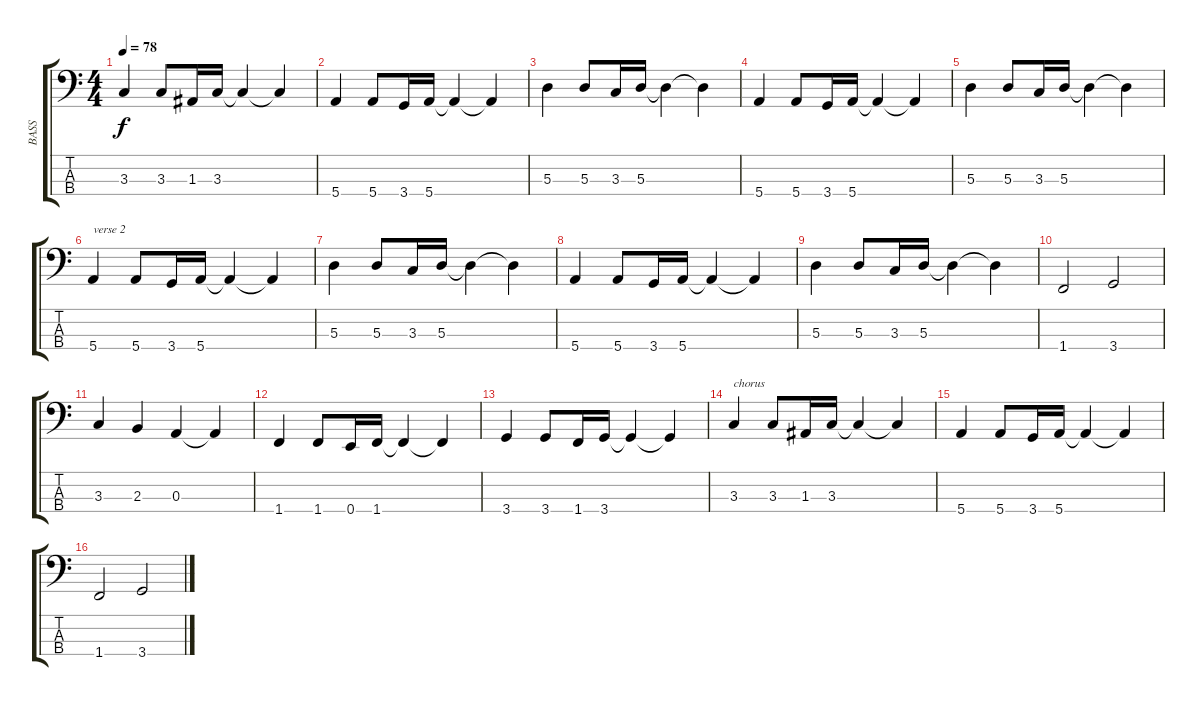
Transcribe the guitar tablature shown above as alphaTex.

\track ("BASS" "BASS") {instrument electricbassfinger}
\staff {score tabs}
\tuning (G2 D2 A1 E1) {hide}
\ts (4 4)
\tempo 78
\clef f4
\ks c
3.3.4{dy f} 3.3.8 1.3.16 3.3.16 3.3{t}.4 3.3{t}.4 |
5.4.4 5.4.8 3.4.16 5.4.16 5.4{t}.4 5.4{t}.4 |
5.3.4 5.3.8 3.3.16 5.3.16 5.3{t}.4 5.3{t}.4 |
5.4.4 5.4.8 3.4.16 5.4.16 5.4{t}.4 5.4{t}.4 |
5.3.4 5.3.8 3.3.16 5.3.16 5.3{t}.4 5.3{t}.4 |
5.4.4{txt "verse 2"} 5.4.8 3.4.16 5.4.16 5.4{t}.4 5.4{t}.4 |
5.3.4 5.3.8 3.3.16 5.3.16 5.3{t}.4 5.3{t}.4 |
5.4.4 5.4.8 3.4.16 5.4.16 5.4{t}.4 5.4{t}.4 |
5.3.4 5.3.8 3.3.16 5.3.16 5.3{t}.4 5.3{t}.4 |
1.4.2 3.4.2 |
3.3.4 2.3.4 0.3.4 0.3{t}.4 |
1.4.4 1.4.8 0.4.16 1.4.16 1.4{t}.4 1.4{t}.4 |
3.4.4 3.4.8 1.4.16 3.4.16 3.4{t}.4 3.4{t}.4 |
3.3.4{txt "chorus"} 3.3.8 1.3.16 3.3.16 3.3{t}.4 3.3{t}.4 |
5.4.4 5.4.8 3.4.16 5.4.16 5.4{t}.4 5.4{t}.4 |
1.4.2 3.4.2
